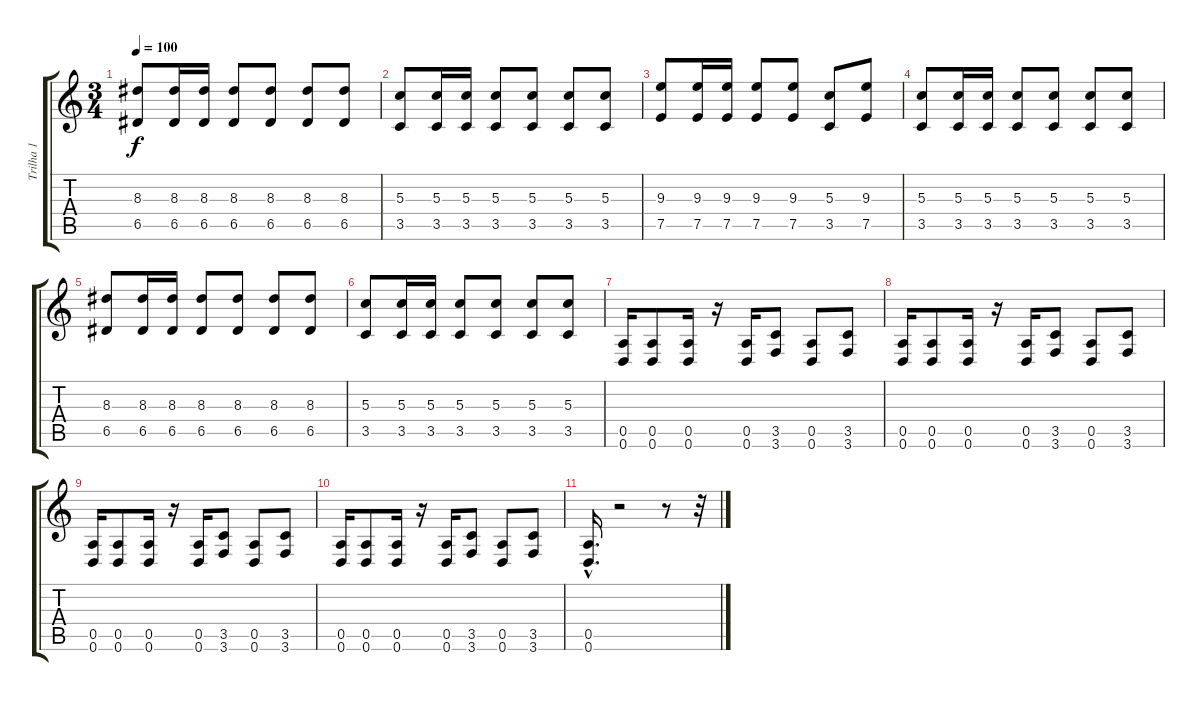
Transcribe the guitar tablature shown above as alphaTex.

\track ("Trilha 1" "Trilha 1") {instrument distortionguitar}
\staff {score tabs}
\tuning (E4 B3 G3 D3 A2 D2) {hide}
\ts (3 4)
\tempo 100
\clef g2
\ks c
(8.3 6.5).8{dy f} (8.3 6.5).16 (8.3 6.5).16 (8.3 6.5).8 (8.3 6.5).8 (8.3 6.5).8 (8.3 6.5).8 |
(5.3 3.5).8 (5.3 3.5).16 (5.3 3.5).16 (5.3 3.5).8 (5.3 3.5).8 (5.3 3.5).8 (5.3 3.5).8 |
(9.3 7.5).8 (9.3 7.5).16 (9.3 7.5).16 (9.3 7.5).8 (9.3 7.5).8 (5.3 3.5).8 (9.3 7.5).8 |
(5.3 3.5).8 (5.3 3.5).16 (5.3 3.5).16 (5.3 3.5).8 (5.3 3.5).8 (5.3 3.5).8 (5.3 3.5).8 |
(8.3 6.5).8 (8.3 6.5).16 (8.3 6.5).16 (8.3 6.5).8 (8.3 6.5).8 (8.3 6.5).8 (8.3 6.5).8 |
(5.3 3.5).8 (5.3 3.5).16 (5.3 3.5).16 (5.3 3.5).8 (5.3 3.5).8 (5.3 3.5).8 (5.3 3.5).8 |
(0.5 0.6).16 (0.5 0.6).8 (0.5 0.6).16 r.16 (0.5 0.6).16 (3.5 3.6).8 (0.5 0.6).8 (3.5 3.6).8 |
(0.5 0.6).16 (0.5 0.6).8 (0.5 0.6).16 r.16 (0.5 0.6).16 (3.5 3.6).8 (0.5 0.6).8 (3.5 3.6).8 |
(0.5 0.6).16 (0.5 0.6).8 (0.5 0.6).16 r.16 (0.5 0.6).16 (3.5 3.6).8 (0.5 0.6).8 (3.5 3.6).8 |
(0.5 0.6).16 (0.5 0.6).8 (0.5 0.6).16 r.16 (0.5 0.6).16 (3.5 3.6).8 (0.5 0.6).8 (3.5 3.6).8 |
(0.5{hac} 0.6{hac}).16{d} r.2 r.8 r.32
